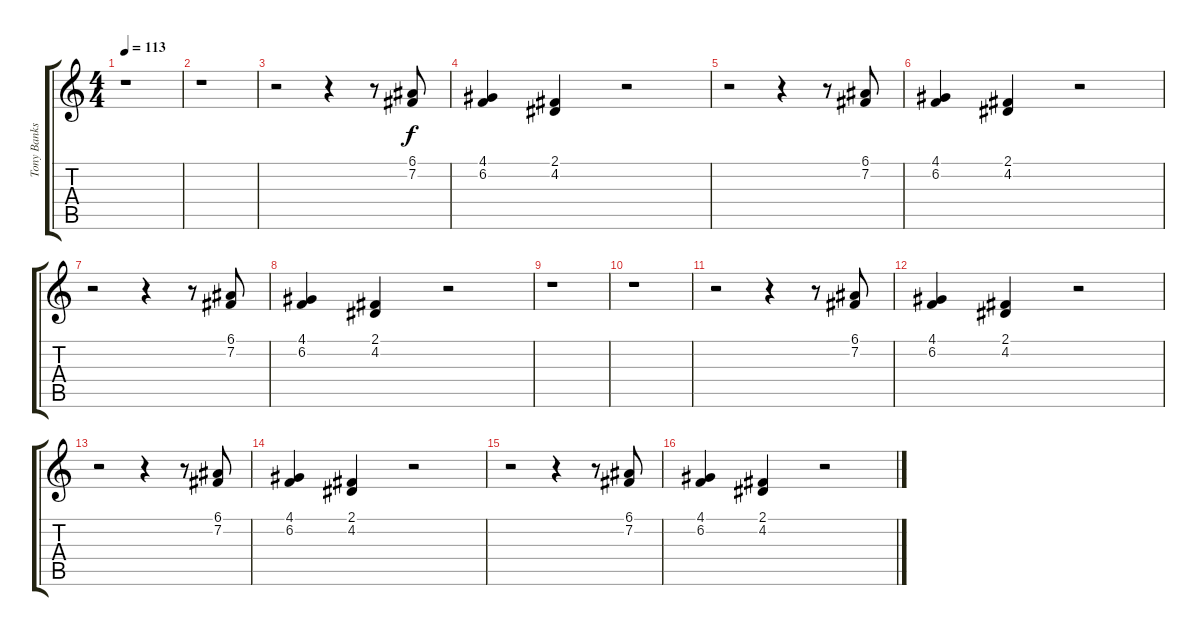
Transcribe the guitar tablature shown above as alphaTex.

\track ("Tony Banks(vocals)" "Tony Banks") {instrument lead3calliope}
\staff {score tabs}
\tuning (E4 B3 G3 D3 A2 E2) {hide}
\ts (4 4)
\tempo 113
\clef g2
\ks c
r.1{dy f} |
r.1 |
r.2 r.4 r.8 (6.1 7.2).8 |
(4.1 6.2).4 (2.1 4.2).4 r.2 |
r.2 r.4 r.8 (6.1 7.2).8 |
(4.1 6.2).4 (2.1 4.2).4 r.2 |
r.2 r.4 r.8 (6.1 7.2).8 |
(4.1 6.2).4 (2.1 4.2).4 r.2 |
r.1 |
r.1 |
r.2 r.4 r.8 (6.1 7.2).8 |
(4.1 6.2).4 (2.1 4.2).4 r.2 |
r.2 r.4 r.8 (6.1 7.2).8 |
(4.1 6.2).4 (2.1 4.2).4 r.2 |
r.2 r.4 r.8 (6.1 7.2).8 |
(4.1 6.2).4 (2.1 4.2).4 r.2
